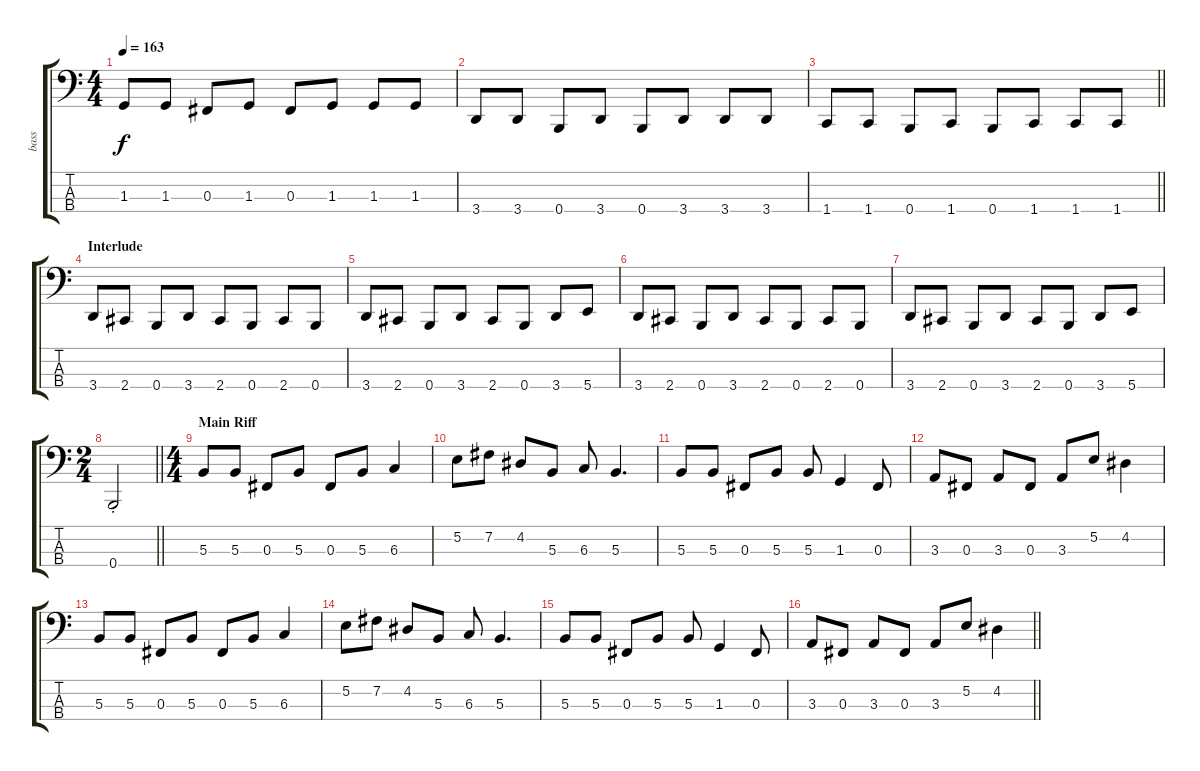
\track ("bass" "bass") {instrument electricbassfinger}
\staff {score tabs}
\tuning (E2 B1 Gb1 B0) {hide}
\ts (4 4)
\tempo 163
\clef f4
\ks c
1.3.8{dy f} 1.3.8 0.3.8 1.3.8 0.3.8 1.3.8 1.3.8 1.3.8 |
3.4.8 3.4.8 0.4.8 3.4.8 0.4.8 3.4.8 3.4.8 3.4.8 |
\barLineRight lightlight
1.4.8 1.4.8 0.4.8 1.4.8 0.4.8 1.4.8 1.4.8 1.4.8 |
\section ("" "Interlude")
3.4.8 2.4.8 0.4.8 3.4.8 2.4.8 0.4.8 2.4.8 0.4.8 |
3.4.8 2.4.8 0.4.8 3.4.8 2.4.8 0.4.8 3.4.8 5.4.8 |
3.4.8 2.4.8 0.4.8 3.4.8 2.4.8 0.4.8 2.4.8 0.4.8 |
3.4.8 2.4.8 0.4.8 3.4.8 2.4.8 0.4.8 3.4.8 5.4.8 |
\ts (2 4)
\barLineRight lightlight
0.4{st}.2 |
\ts (4 4)
\section ("" "Main Riff")
5.3.8 5.3.8 0.3.8 5.3.8 0.3.8 5.3.8 6.3.4 |
5.2.8 7.2.8 4.2.8 5.3.8 6.3.8 5.3.4{d} |
5.3.8 5.3.8 0.3.8 5.3.8 5.3.8 1.3.4 0.3.8 |
3.3.8 0.3.8 3.3.8 0.3.8 3.3.8 5.2.8 4.2.4 |
5.3.8 5.3.8 0.3.8 5.3.8 0.3.8 5.3.8 6.3.4 |
5.2.8 7.2.8 4.2.8 5.3.8 6.3.8 5.3.4{d} |
5.3.8 5.3.8 0.3.8 5.3.8 5.3.8 1.3.4 0.3.8 |
\barLineRight lightlight
3.3.8 0.3.8 3.3.8 0.3.8 3.3.8 5.2.8 4.2.4
